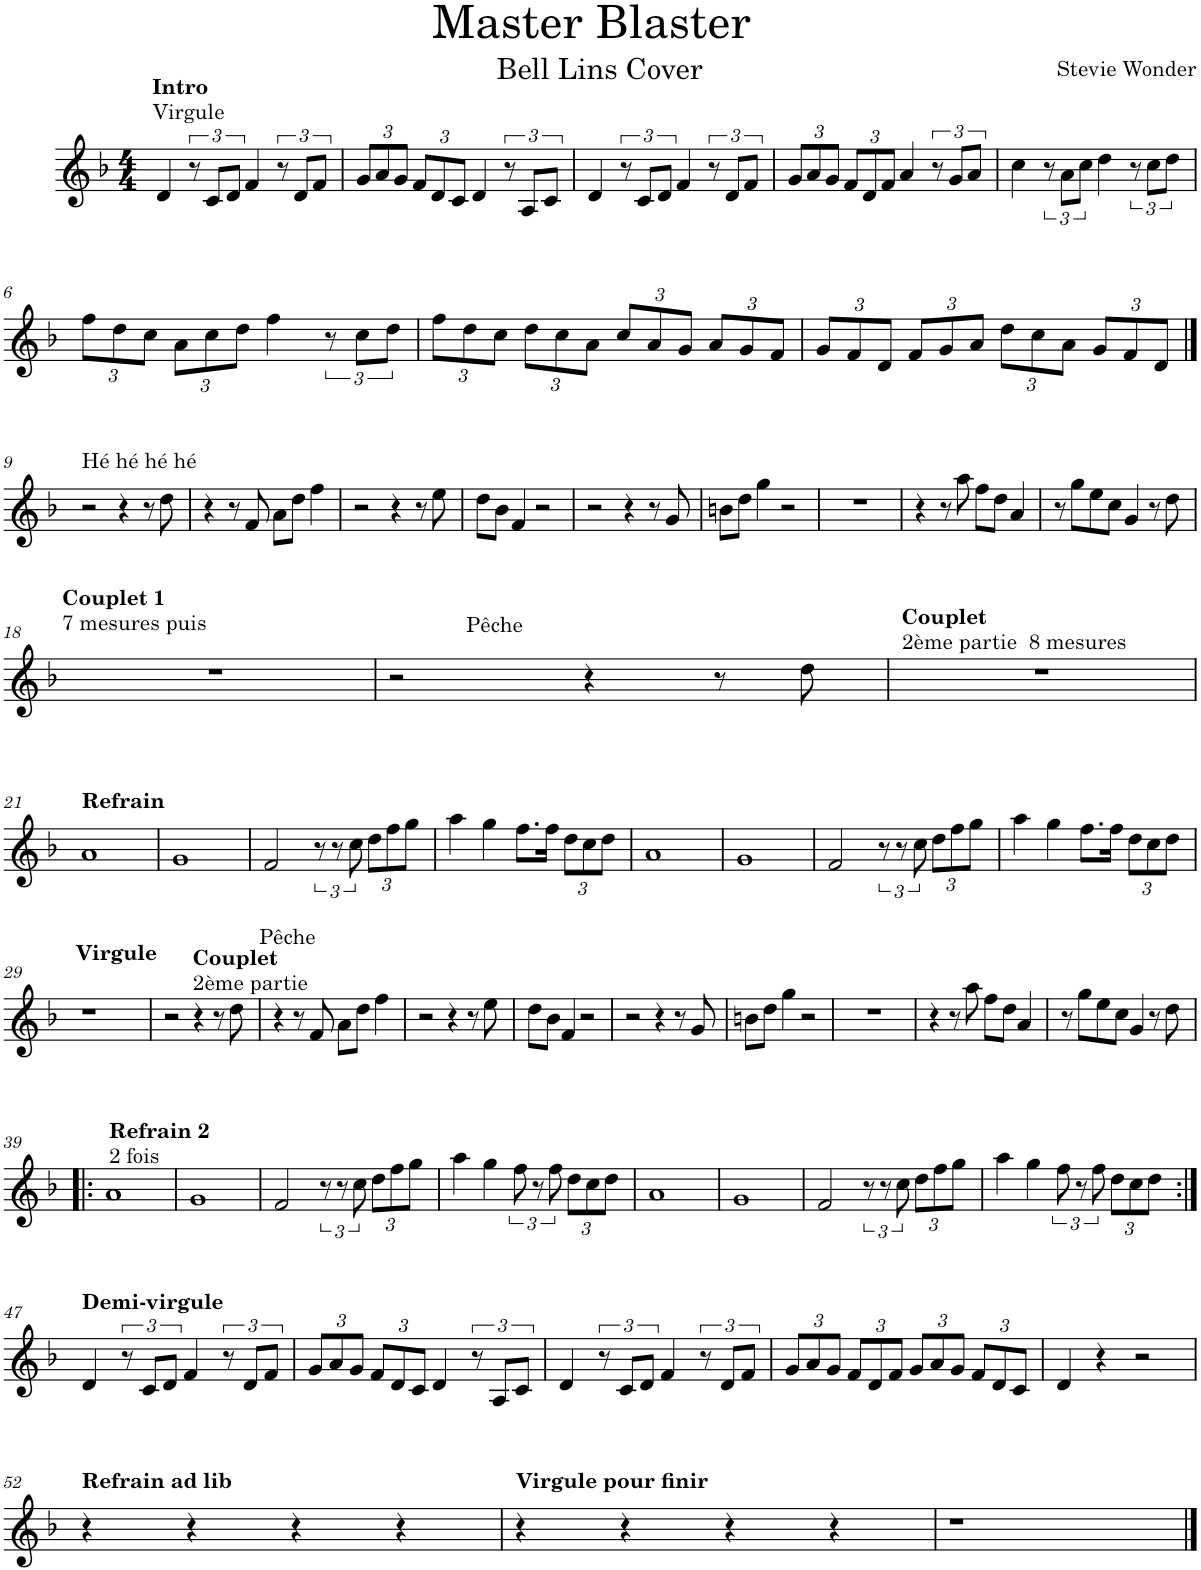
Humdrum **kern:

**kern
*part1
*staff1
*I"Trompette en Sib
*I'Tromp. en Sib
*clefG2
*Trd1c2
*k[b-]
*M4/4
=1
4d/
12r
12c/L
12d/J
4f/
12r
12d/L
12f/J
=2
*Xbrackettup
12g/L
12a/
12g/J
12f/L
12d/
12c/J
4d/
*brackettup
12r
12A/L
12c/J
=3
4d/
12r
12c/L
12d/J
4f/
12r
12d/L
12f/J
=4
*Xbrackettup
12g/L
12a/
12g/J
12f/L
12d/
12f/J
4a/
*brackettup
12r
12g/L
12a/J
=5
4cc\
12r
12a\L
12cc\J
4dd\
12r
12cc\L
12dd\J
!!LO:LB:g=z
=6
*Xbrackettup
12ff\L
12dd\
12cc\J
12a\L
12cc\
12dd\J
4ff\
*brackettup
12r
12cc\L
12dd\J
=7
*Xbrackettup
12ff\L
12dd\
12cc\J
12dd\L
12cc\
12a\J
12cc/L
12a/
12g/J
12a/L
12g/
12f/J
=8
12g/L
12f/
12d/J
12f/L
12g/
12a/J
12dd\L
12cc\
12a\J
12g/L
12f/
12d/J
!!LO:LB:g=z
==9
2r
4r
8r
8dd\
=10
4r
8r
8f/
8a\L
8dd\J
4ff\
=11
2r
4r
8r
8ee\
=12
8dd\L
8b-\J
4f/
2r
=13
2r
4r
8r
8g/
=14
8bn\L
8dd\J
4gg\
2r
=15
1r
=16
4r
8r
8aa\
8ff\L
8dd\J
4a/
=17
8r
8gg\L
8ee\
8cc\J
4g/
8r
8dd\
!!LO:LB:g=z
=18
1r
=19
2r
4r
8r
8dd\
=20
1r
!!LO:LB:g=z
=21
1a
=22
1g
=23
2f/
*brackettup
12r
12r
12cc\
*Xbrackettup
12dd\L
12ff\
12gg\J
=24
4aa\
4gg\
8.ff\L
16ff\Jk
12dd\L
12cc\
12dd\J
=25
1a
=26
1g
=27
2f/
*brackettup
12r
12r
12cc\
*Xbrackettup
12dd\L
12ff\
12gg\J
=28
4aa\
4gg\
8.ff\L
16ff\Jk
12dd\L
12cc\
12dd\J
!!LO:LB:g=z
=29
1r
=30
2r
4r
8r
8dd\
=31
4r
8r
8f/
8a\L
8dd\J
4ff\
=32
2r
4r
8r
8ee\
=33
8dd\L
8b-\J
4f/
2r
=34
2r
4r
8r
8g/
=35
8bn\L
8dd\J
4gg\
2r
=36
1r
=37
4r
8r
8aa\
8ff\L
8dd\J
4a/
=38
8r
8gg\L
8ee\
8cc\J
4g/
8r
8dd\
!!LO:LB:g=z
=39!|:
1a
=40
1g
=41
2f/
*brackettup
12r
12r
12cc\
*Xbrackettup
12dd\L
12ff\
12gg\J
=42
4aa\
4gg\
*brackettup
12ff\
12r
12ff\
*Xbrackettup
12dd\L
12cc\
12dd\J
=43
1a
=44
1g
=45
2f/
*brackettup
12r
12r
12cc\
*Xbrackettup
12dd\L
12ff\
12gg\J
=46
4aa\
4gg\
*brackettup
12ff\
12r
12ff\
*Xbrackettup
12dd\L
12cc\
12dd\J
!!LO:LB:g=z
=47:|!
4d/
*brackettup
12r
12c/L
12d/J
4f/
12r
12d/L
12f/J
=48
*Xbrackettup
12g/L
12a/
12g/J
12f/L
12d/
12c/J
4d/
*brackettup
12r
12A/L
12c/J
=49
4d/
12r
12c/L
12d/J
4f/
12r
12d/L
12f/J
=50
*Xbrackettup
12g/L
12a/
12g/J
12f/L
12d/
12f/J
12g/L
12a/
12g/J
12f/L
12d/
12c/J
=51
4d/
4r
2r
!!LO:LB:g=z
=52
4r
4r
4r
4r
=53
4r
4r
4r
4r
=54
1r
==
*-
